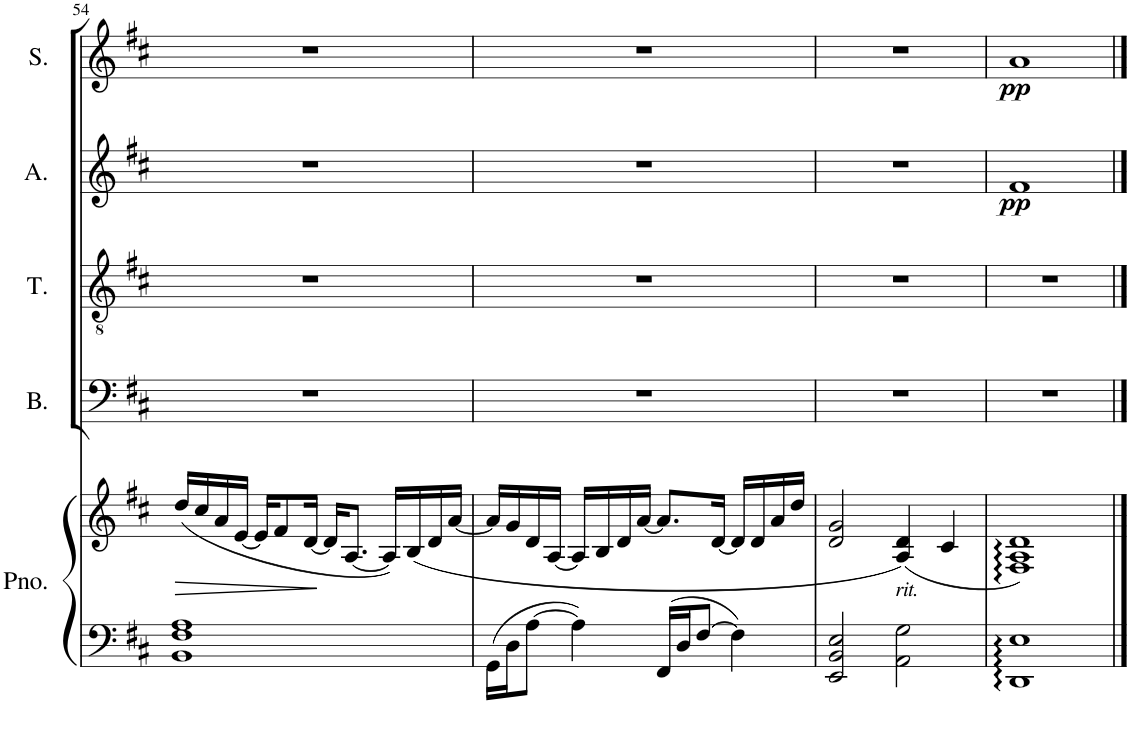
**kern	**kern	**dynam	**kern	**kern	**kern	**dynam	**kern	**dynam
*part5	*part5	*part5	*part4	*part3	*part2	*part2	*part1	*part1
*staff6	*staff5	*staff5/6	*staff4	*staff3	*staff2	*staff2	*staff1	*staff1
*I"Piano	*	*	*I"Bass	*I"Tenor	*I"Alto	*	*I"Soprano	*
*I'Pno.	*	*	*I'B.	*I'T.	*I'A.	*	*I'S.	*
!!LO:PB:g=z
*clefF4	*clefG2	*	*clefF4	*clefGv2	*clefG2	*	*clefG2	*
*	*	*	*Trd4c7	*Trd4c7	*	*	*	*
*k[f#c#]	*k[f#c#]	*	*k[f#c#]	*k[f#c#]	*k[f#c#]	*	*k[f#c#]	*
*M4/4	*M4/4	*	*M4/4	*M4/4	*M4/4	*	*M4/4	*
=54	=54	=54	=54	=54	=54	=54	=54	=54
!	!	!LO:HP:b	!	!	!	!	!	!
1BB 1F# 1A	(16dd/LL	>	1r	1r	1r	.	1r	.
.	16cc#/	.	.	.	.	.	.	.
.	16a/	.	.	.	.	.	.	.
.	[16e/JJ	.	.	.	.	.	.	.
.	16e/KL]	.	.	.	.	.	.	.
.	8f#/	.	.	.	.	.	.	.
.	[16d/Jk	.	.	.	.	.	.	.
.	16d/KL]	.	.	.	.	.	.	.
.	[8.A/J	.	.	.	.	.	.	.
.	16A/LL])	.	.	.	.	.	.	.
.	(16B/	.	.	.	.	.	.	.
.	16d/	.	.	.	.	.	.	.
.	[16a/JJ	.	.	.	.	.	.	.
.	.	]	.	.	.	.	.	.
=55	=55	=55	=55	=55	=55	=55	=55	=55
16GG\LL	16a/LL]	.	1r	1r	1r	.	1r	.
16D\J	16g/	.	.	.	.	.	.	.
[8A\J	16d/	.	.	.	.	.	.	.
.	[16A/JJ	.	.	.	.	.	.	.
4A\]	16A/LL]	.	.	.	.	.	.	.
.	16B/	.	.	.	.	.	.	.
.	16d/	.	.	.	.	.	.	.
.	[16a/JJ	.	.	.	.	.	.	.
16FF#/LL	8.a/L]	.	.	.	.	.	.	.
16D/J	.	.	.	.	.	.	.	.
[8F#/J	.	.	.	.	.	.	.	.
.	[16d/Jk	.	.	.	.	.	.	.
4F#\]	16d/LL]	.	.	.	.	.	.	.
.	16d/	.	.	.	.	.	.	.
.	16a/	.	.	.	.	.	.	.
.	16dd/JJ	.	.	.	.	.	.	.
=56	=56	=56	=56	=56	=56	=56	=56	=56
2EE/ 2BB/ 2E/	2d/ 2g/	.	1r	1r	1r	.	1r	.
!	!LO:TX:b:i:t=rit.	!	!	!	!	!	!	!
2AA\ 2G\	(4A/ 4d/)	.	.	.	.	.	.	.
.	4c#/	.	.	.	.	.	.	.
=57	=57	=57	=57	=57	=57	=57	=57	=57
!	!	!	!	!	!	!LO:DY:b	!	!LO:DY:b
1DD: 1E:	1F# 1A 1d)	.	1r	1r	1f#	pp	1a	pp
==	==	==	==	==	==	==	==	==
*-	*-	*-	*-	*-	*-	*-	*-	*-
